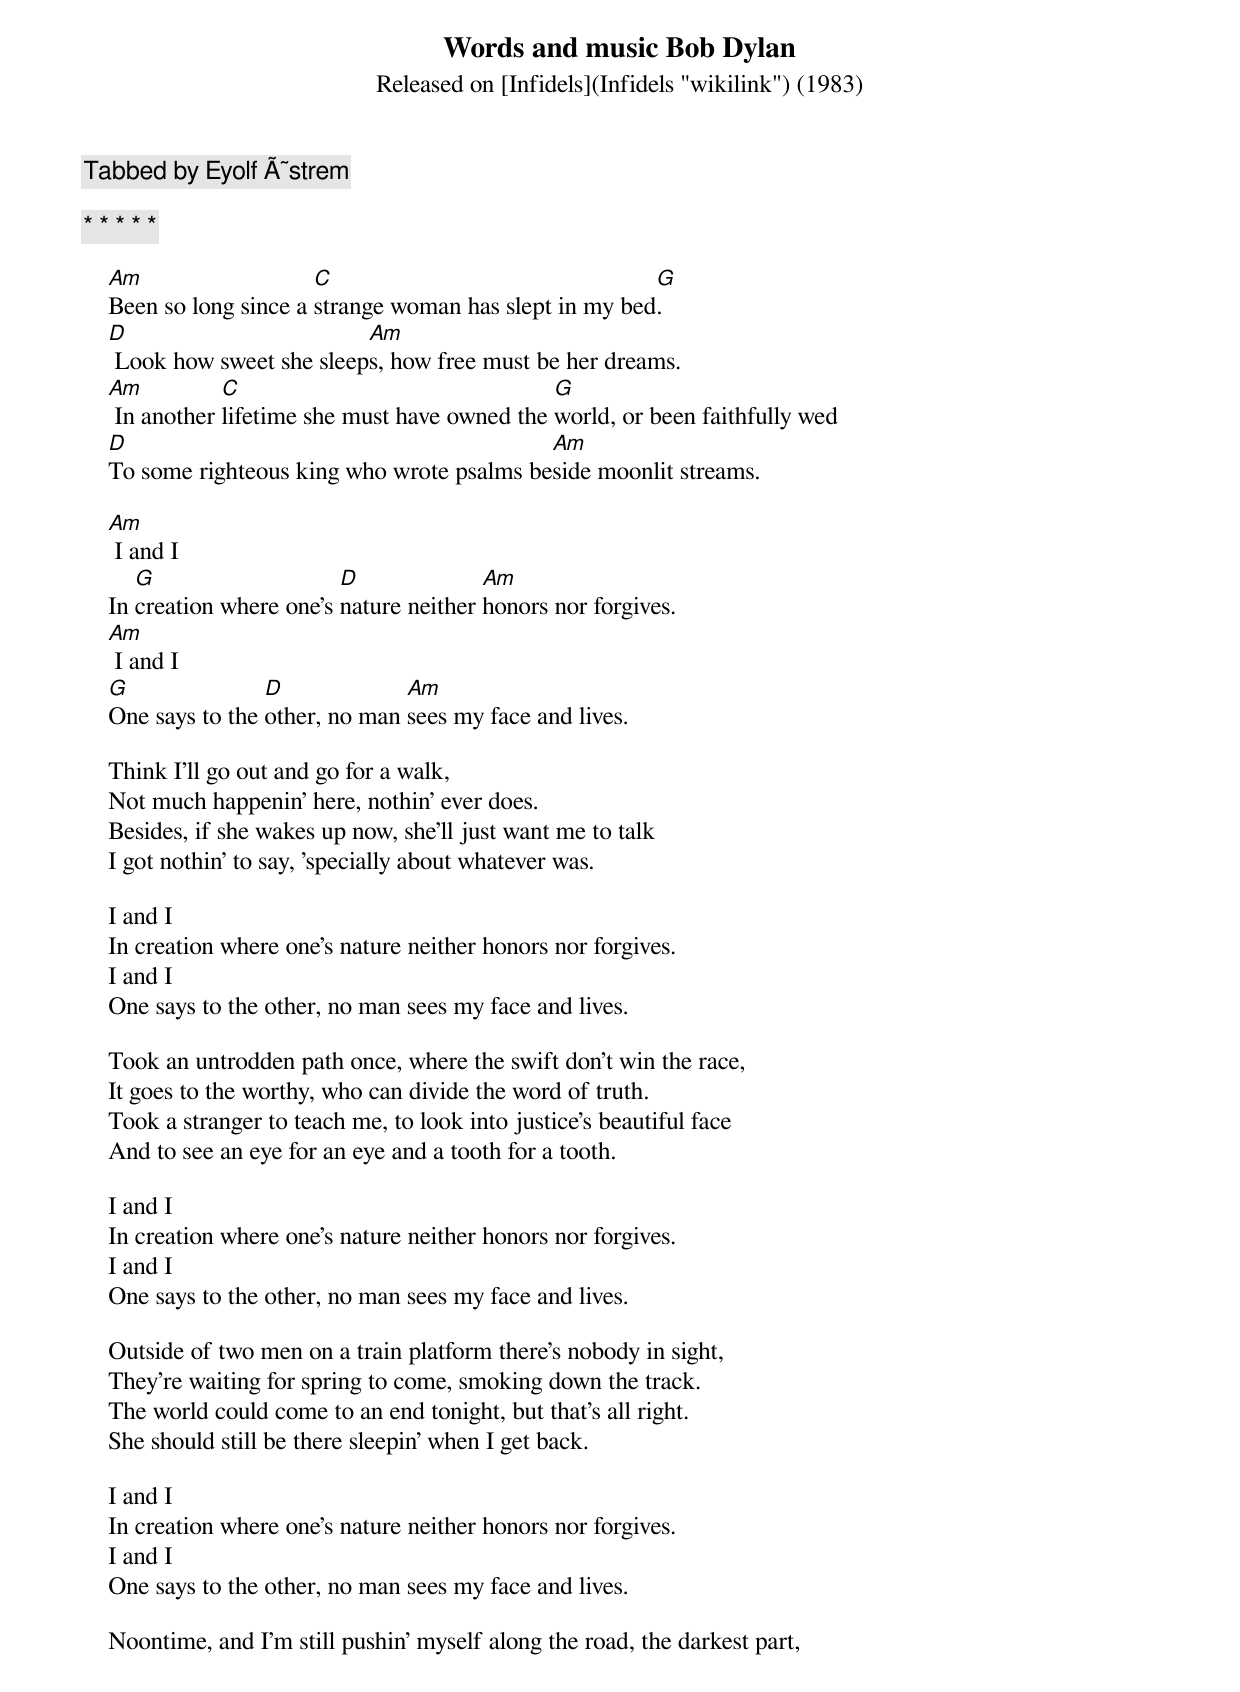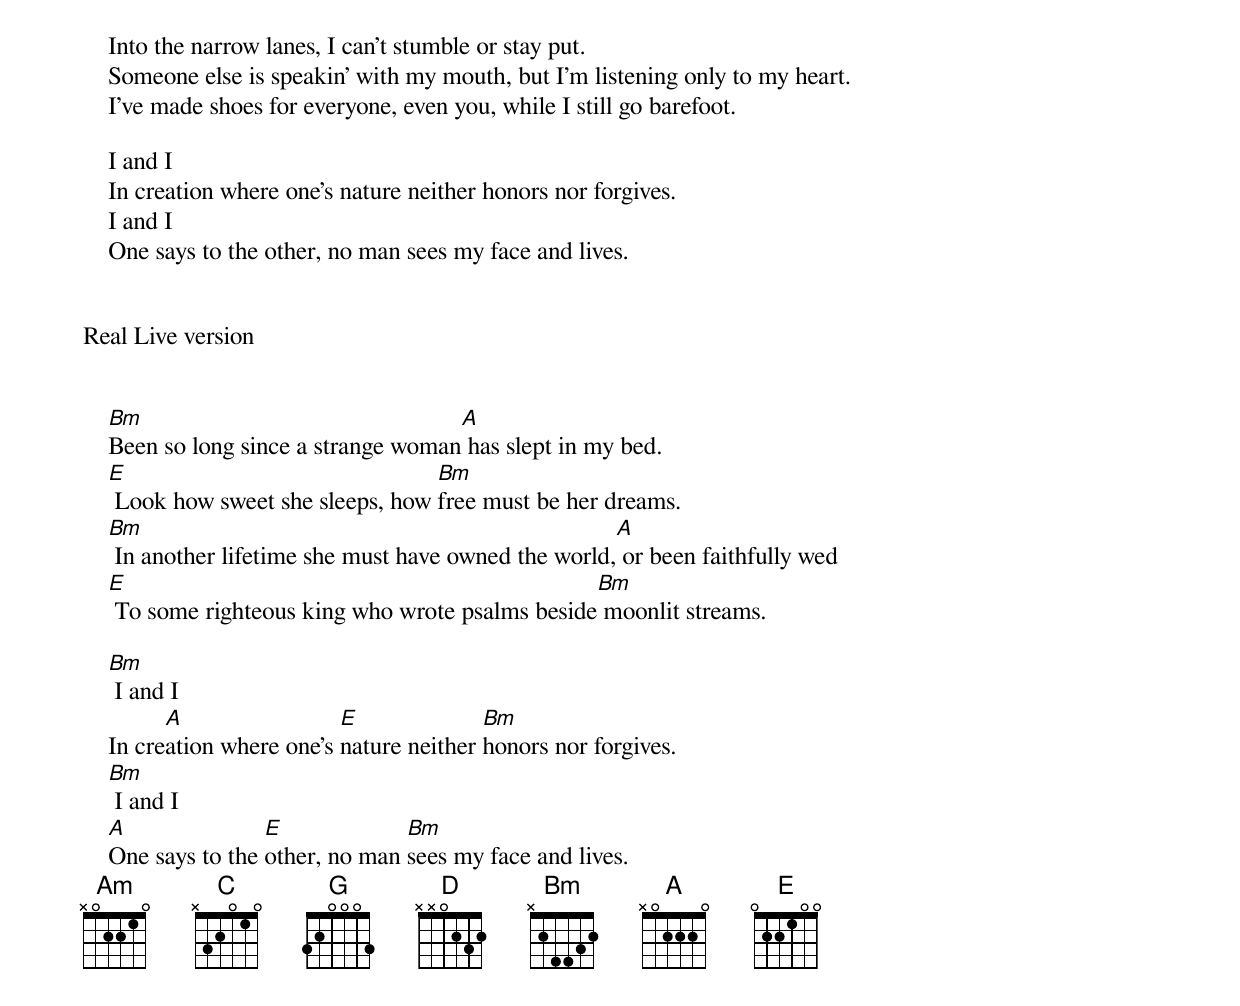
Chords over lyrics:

Words and music Bob Dylan
Released on [Infidels](Infidels "wikilink") (1983)
Tabbed by Eyolf Ã˜strem

* * * * *

    Am                   C                                G
    Been so long since a strange woman has slept in my bed.
    D                        Am
     Look how sweet she sleeps, how free must be her dreams.
    Am          C                                G
     In another lifetime she must have owned the world, or been faithfully wed
    D                                         Am
    To some righteous king who wrote psalms beside moonlit streams.

    Am
     I and I
       G                    D              Am
    In creation where one's nature neither honors nor forgives.
    Am
     I and I
    G               D             Am
    One says to the other, no man sees my face and lives.

    Think I'll go out and go for a walk,
    Not much happenin' here, nothin' ever does.
    Besides, if she wakes up now, she'll just want me to talk
    I got nothin' to say, 'specially about whatever was.

    I and I
    In creation where one's nature neither honors nor forgives.
    I and I
    One says to the other, no man sees my face and lives.

    Took an untrodden path once, where the swift don't win the race,
    It goes to the worthy, who can divide the word of truth.
    Took a stranger to teach me, to look into justice's beautiful face
    And to see an eye for an eye and a tooth for a tooth.

    I and I
    In creation where one's nature neither honors nor forgives.
    I and I
    One says to the other, no man sees my face and lives.

    Outside of two men on a train platform there's nobody in sight,
    They're waiting for spring to come, smoking down the track.
    The world could come to an end tonight, but that's all right.
    She should still be there sleepin' when I get back.

    I and I
    In creation where one's nature neither honors nor forgives.
    I and I
    One says to the other, no man sees my face and lives.

    Noontime, and I'm still pushin' myself along the road, the darkest part,
    Into the narrow lanes, I can't stumble or stay put.
    Someone else is speakin' with my mouth, but I'm listening only to my heart.
    I've made shoes for everyone, even you, while I still go barefoot.

    I and I
    In creation where one's nature neither honors nor forgives.
    I and I
    One says to the other, no man sees my face and lives.

<h2 class="songversion">
Real Live version

</h2>
    Bm                                A
    Been so long since a strange woman has slept in my bed.
    E                               Bm
     Look how sweet she sleeps, how free must be her dreams.
    Bm                                                 A
     In another lifetime she must have owned the world, or been faithfully wed
    E                                              Bm
     To some righteous king who wrote psalms beside moonlit streams.

    Bm
     I and I
          A                 E              Bm
    In creation where one's nature neither honors nor forgives.
    Bm
     I and I
    A               E             Bm
    One says to the other, no man sees my face and lives.
